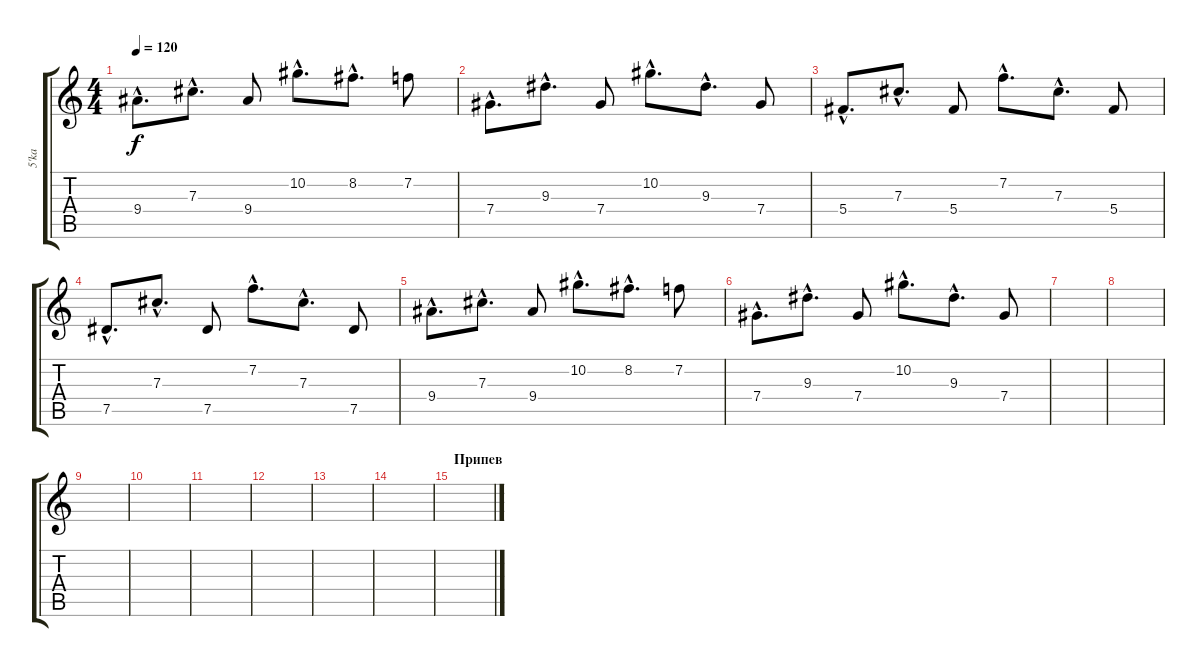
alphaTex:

\track ("5'ka" "5'ka") {instrument electricguitarclean}
\staff {score tabs}
\tuning (Eb4 Bb3 Gb3 Db3 Ab2 Eb2) {hide}
\ts (4 4)
\tempo 120
\clef g2
\ks c
9.4{hac}.8{d dy f} 7.3{hac}.8{d} 9.4.8 10.2{hac}.8{d} 8.2{hac}.8{d} 7.2.8 |
7.4{hac}.8{d} 9.3{hac}.8{d} 7.4.8 10.2{hac}.8{d} 9.3{hac}.8{d} 7.4.8 |
5.4{hac}.8{d} 7.3{hac}.8{d} 5.4.8 7.2{hac}.8{d} 7.3{hac}.8{d} 5.4.8 |
7.5{hac}.8{d} 7.3{hac}.8{d} 7.5.8 7.2{hac}.8{d} 7.3{hac}.8{d} 7.5.8 |
9.4{hac}.8{d} 7.3{hac}.8{d} 9.4.8 10.2{hac}.8{d} 8.2{hac}.8{d} 7.2.8 |
7.4{hac}.8{d} 9.3{hac}.8{d} 7.4.8 10.2{hac}.8{d} 9.3{hac}.8{d} 7.4.8 |
|
|
|
|
|
|
|
|
\section ("" "Припев")
